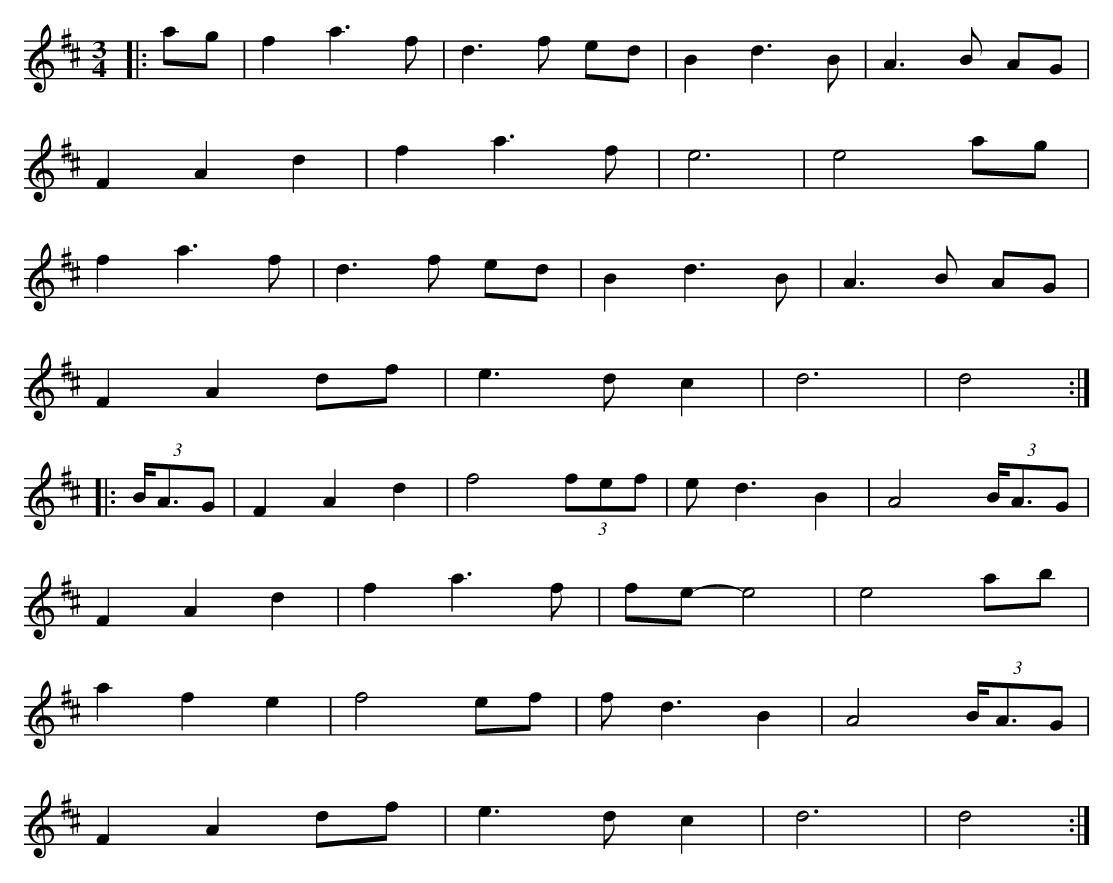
X:1
M:3/4
K:D
|:ag|f2 a3 f|d3 f ed|B2 d3 B|A3 B AG|
F2 A2 d2|f2 a3 f|e6|e4 ag|
f2 a3 f|d3 f ed|B2 d3 B|A3 B AG|
F2 A2 df|e3 d c2|d6|d4:|
|:(3B<AG|F2 A2 d2|f4 (3fef|e d3 B2|A4(3B<AG|
F2 A2 d2|f2 a3 f|fe- e4|e4 ab|
a2 f2 e2|f4 ef|f d3 B2|A4 (3B<AG|
F2 A2 df|e3 d c2|d6|d4:|
